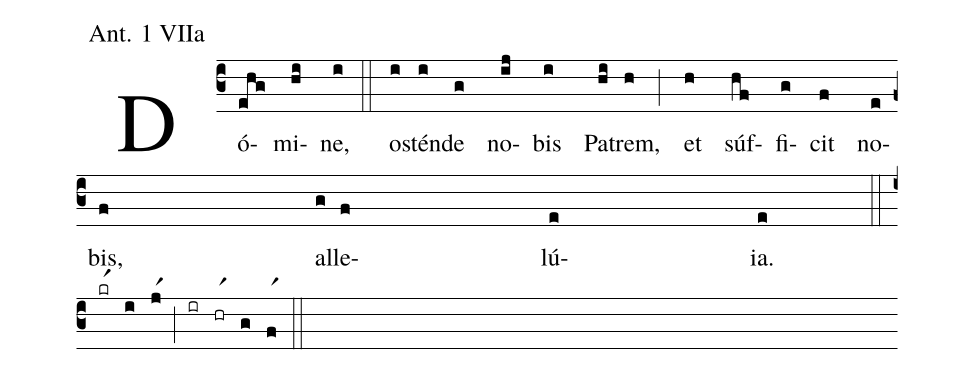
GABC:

annotation: Ant. 1 VIIa;
%%
(c3) Dó(ehg)mi(hi)ne,(i) (::) o(i)stén(i)de(g) no(ij)bis(i) Pa(hi)trem,(h) (;) et(h) súf(hf)fi(g)cit(f) no(e)bis,(f) al(g)le(f)lú(e)ia.(e) (::) (zir)(krr1)(i)(jr1)(;)(ir)(hrr1)(g)(fr1)(::)
